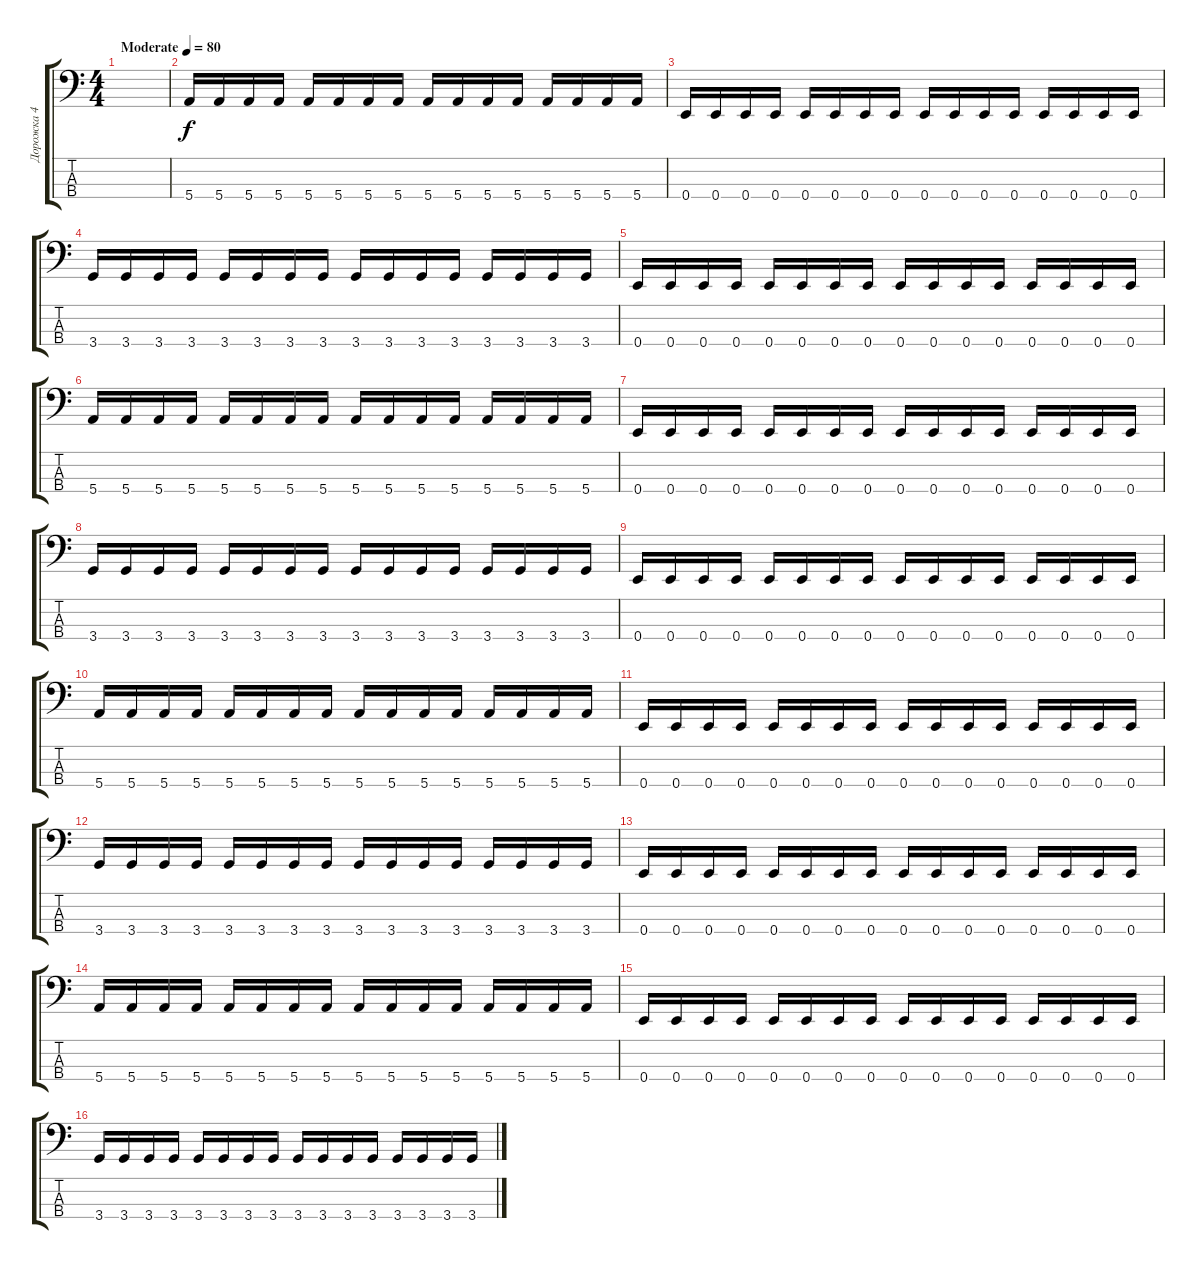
\track ("Дорожка 4" "Дорожка 4") {instrument electricbassfinger}
\staff {score tabs}
\tuning (G2 D2 A1 E1) {hide}
\ts (4 4)
\tempo (80 "Moderate")
\clef f4
\ks c
|
5.4.16 5.4.16 5.4.16 5.4.16 5.4.16 5.4.16 5.4.16 5.4.16 5.4.16 5.4.16 5.4.16 5.4.16 5.4.16 5.4.16 5.4.16 5.4.16 |
0.4.16 0.4.16 0.4.16 0.4.16 0.4.16 0.4.16 0.4.16 0.4.16 0.4.16 0.4.16 0.4.16 0.4.16 0.4.16 0.4.16 0.4.16 0.4.16 |
3.4.16 3.4.16 3.4.16 3.4.16 3.4.16 3.4.16 3.4.16 3.4.16 3.4.16 3.4.16 3.4.16 3.4.16 3.4.16 3.4.16 3.4.16 3.4.16 |
0.4.16 0.4.16 0.4.16 0.4.16 0.4.16 0.4.16 0.4.16 0.4.16 0.4.16 0.4.16 0.4.16 0.4.16 0.4.16 0.4.16 0.4.16 0.4.16 |
5.4.16 5.4.16 5.4.16 5.4.16 5.4.16 5.4.16 5.4.16 5.4.16 5.4.16 5.4.16 5.4.16 5.4.16 5.4.16 5.4.16 5.4.16 5.4.16 |
0.4.16 0.4.16 0.4.16 0.4.16 0.4.16 0.4.16 0.4.16 0.4.16 0.4.16 0.4.16 0.4.16 0.4.16 0.4.16 0.4.16 0.4.16 0.4.16 |
3.4.16 3.4.16 3.4.16 3.4.16 3.4.16 3.4.16 3.4.16 3.4.16 3.4.16 3.4.16 3.4.16 3.4.16 3.4.16 3.4.16 3.4.16 3.4.16 |
0.4.16 0.4.16 0.4.16 0.4.16 0.4.16 0.4.16 0.4.16 0.4.16 0.4.16 0.4.16 0.4.16 0.4.16 0.4.16 0.4.16 0.4.16 0.4.16 |
5.4.16 5.4.16 5.4.16 5.4.16 5.4.16 5.4.16 5.4.16 5.4.16 5.4.16 5.4.16 5.4.16 5.4.16 5.4.16 5.4.16 5.4.16 5.4.16 |
0.4.16 0.4.16 0.4.16 0.4.16 0.4.16 0.4.16 0.4.16 0.4.16 0.4.16 0.4.16 0.4.16 0.4.16 0.4.16 0.4.16 0.4.16 0.4.16 |
3.4.16 3.4.16 3.4.16 3.4.16 3.4.16 3.4.16 3.4.16 3.4.16 3.4.16 3.4.16 3.4.16 3.4.16 3.4.16 3.4.16 3.4.16 3.4.16 |
0.4.16 0.4.16 0.4.16 0.4.16 0.4.16 0.4.16 0.4.16 0.4.16 0.4.16 0.4.16 0.4.16 0.4.16 0.4.16 0.4.16 0.4.16 0.4.16 |
5.4.16 5.4.16 5.4.16 5.4.16 5.4.16 5.4.16 5.4.16 5.4.16 5.4.16 5.4.16 5.4.16 5.4.16 5.4.16 5.4.16 5.4.16 5.4.16 |
0.4.16 0.4.16 0.4.16 0.4.16 0.4.16 0.4.16 0.4.16 0.4.16 0.4.16 0.4.16 0.4.16 0.4.16 0.4.16 0.4.16 0.4.16 0.4.16 |
3.4.16 3.4.16 3.4.16 3.4.16 3.4.16 3.4.16 3.4.16 3.4.16 3.4.16 3.4.16 3.4.16 3.4.16 3.4.16 3.4.16 3.4.16 3.4.16
